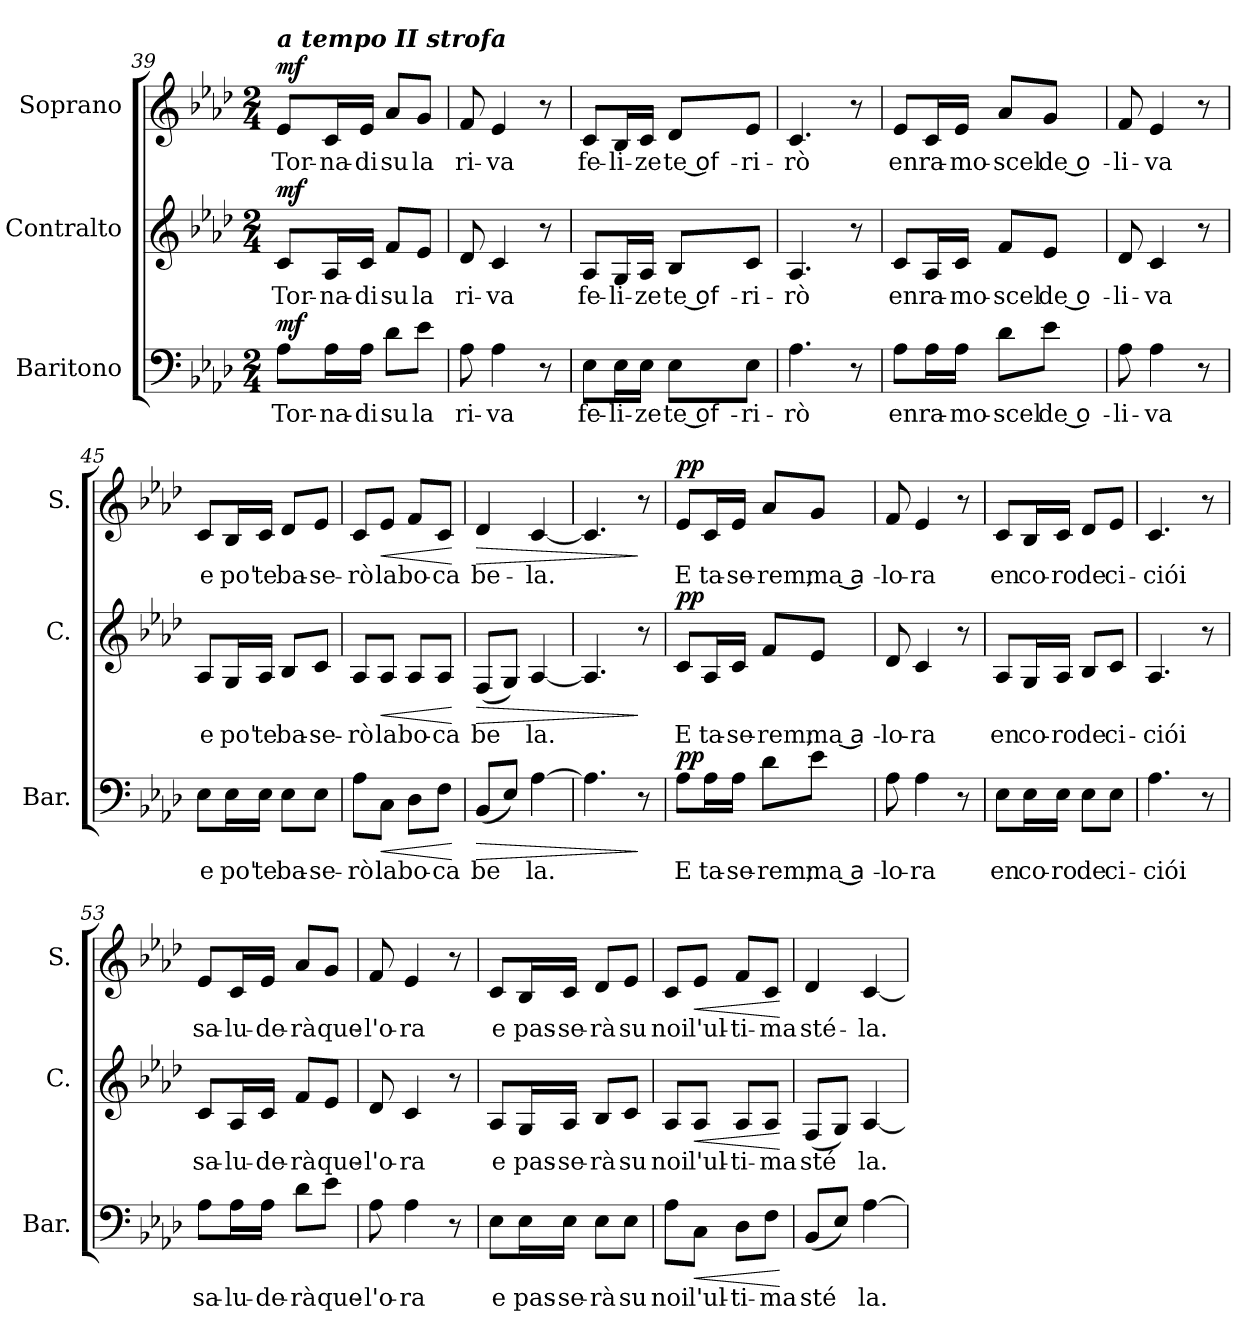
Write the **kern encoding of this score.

**kern	**text	**dynam	**kern	**text	**dynam	**kern	**text	**dynam
*part3	*part3	*part3	*part2	*part2	*part2	*part1	*part1	*part1
*staff3	*staff3	*staff3	*staff2	*staff2	*staff2	*staff1	*staff1	*staff1
*I"Baritono	*	*	*I"Contralto	*	*	*I"Soprano	*	*
*I'Bar.	*	*	*I'C.	*	*	*I'S.	*	*
*clefF4	*	*	*clefG2	*	*	*clefG2	*	*
*k[b-e-a-d-]	*	*	*k[b-e-a-d-]	*	*	*k[b-e-a-d-]	*	*
*M2/4	*	*	*M2/4	*	*	*M2/4	*	*
=39	=39	=39	=39	=39	=39	=39	=39	=39
!	!	!	!	!	!	!LO:TX:a:Bi:t=a tempo II strofa	!	!
!	!LO:LY:b	!LO:DY:a	!	!LO:LY:b	!LO:DY:a	!	!LO:LY:b	!LO:DY:a
8A-\L	Tor-	mf	8c/L	Tor-	mf	8e-/L	Tor-	mf
!	!LO:LY:b	!	!	!LO:LY:b	!	!	!LO:LY:b	!
16A-\L	-na-	.	16A-/L	-na-	.	16c/L	-na-	.
!	!LO:LY:b	!	!	!LO:LY:b	!	!	!LO:LY:b	!
16A-\JJ	-di	.	16c/JJ	-di	.	16e-/JJ	-di	.
!	!LO:LY:b	!	!	!LO:LY:b	!	!	!LO:LY:b	!
8d-\L	su	.	8f/L	su	.	8a-/L	su	.
!	!LO:LY:b	!	!	!LO:LY:b	!	!	!LO:LY:b	!
8e-\J	la	.	8e-/J	la	.	8g/J	la	.
!!LO:PB:g=z
=40	=40	=40	=40	=40	=40	=40	=40	=40
!	!LO:LY:b	!	!	!LO:LY:b	!	!	!LO:LY:b	!
8A-\	ri-	.	8d-/	ri-	.	8f/	ri-	.
!	!LO:LY:b	!	!	!LO:LY:b	!	!	!LO:LY:b	!
4A-\	-va	.	4c/	-va	.	4e-/	-va	.
8r	.	.	8r	.	.	8r	.	.
=41	=41	=41	=41	=41	=41	=41	=41	=41
!	!LO:LY:b	!	!	!LO:LY:b	!	!	!LO:LY:b	!
8E-\L	fe-	.	8A-/L	fe-	.	8c/L	fe-	.
!	!LO:LY:b	!	!	!LO:LY:b	!	!	!LO:LY:b	!
16E-\L	-li-	.	16G/L	-li-	.	16B-/L	-li-	.
!	!LO:LY:b	!	!	!LO:LY:b	!	!	!LO:LY:b	!
16E-\JJ	-ze	.	16A-/JJ	-ze	.	16c/JJ	-ze	.
!	!LO:LY:b	!	!	!LO:LY:b	!	!	!LO:LY:b	!
8E-\L	te ͜of-	.	8B-/L	te ͜of-	.	8d-/L	te ͜of-	.
!	!LO:LY:b	!	!	!LO:LY:b	!	!	!LO:LY:b	!
8E-\J	-ri-	.	8c/J	-ri-	.	8e-/J	-ri-	.
=42	=42	=42	=42	=42	=42	=42	=42	=42
!	!LO:LY:b	!	!	!LO:LY:b	!	!	!LO:LY:b	!
4.A-\	-rò	.	4.A-/	-rò	.	4.c/	-rò	.
8r	.	.	8r	.	.	8r	.	.
=43	=43	=43	=43	=43	=43	=43	=43	=43
!	!LO:LY:b	!	!	!LO:LY:b	!	!	!LO:LY:b	!
8A-\L	en	.	8c/L	en	.	8e-/L	en	.
!	!LO:LY:b	!	!	!LO:LY:b	!	!	!LO:LY:b	!
16A-\L	ra-	.	16A-/L	ra-	.	16c/L	ra-	.
!	!LO:LY:b	!	!	!LO:LY:b	!	!	!LO:LY:b	!
16A-\JJ	-mo-	.	16c/JJ	-mo-	.	16e-/JJ	-mo-	.
!	!LO:LY:b	!	!	!LO:LY:b	!	!	!LO:LY:b	!
8d-\L	-scel	.	8f/L	-scel	.	8a-/L	-scel	.
!	!LO:LY:b	!	!	!LO:LY:b	!	!	!LO:LY:b	!
8e-\J	de ͜o-	.	8e-/J	de ͜o-	.	8g/J	de ͜o-	.
=44	=44	=44	=44	=44	=44	=44	=44	=44
!	!LO:LY:b	!	!	!LO:LY:b	!	!	!LO:LY:b	!
8A-\	-li-	.	8d-/	-li-	.	8f/	-li-	.
!	!LO:LY:b	!	!	!LO:LY:b	!	!	!LO:LY:b	!
4A-\	-va	.	4c/	-va	.	4e-/	-va	.
8r	.	.	8r	.	.	8r	.	.
=45	=45	=45	=45	=45	=45	=45	=45	=45
!	!LO:LY:b	!	!	!LO:LY:b	!	!	!LO:LY:b	!
8E-\L	e	.	8A-/L	e	.	8c/L	e	.
!	!LO:LY:b	!	!	!LO:LY:b	!	!	!LO:LY:b	!
16E-\L	po'	.	16G/L	po'	.	16B-/L	po'	.
!	!LO:LY:b	!	!	!LO:LY:b	!	!	!LO:LY:b	!
16E-\JJ	te	.	16A-/JJ	te	.	16c/JJ	te	.
!	!LO:LY:b	!	!	!LO:LY:b	!	!	!LO:LY:b	!
8E-\L	ba-	.	8B-/L	ba-	.	8d-/L	ba-	.
!	!LO:LY:b	!	!	!LO:LY:b	!	!	!LO:LY:b	!
8E-\J	-se-	.	8c/J	-se-	.	8e-/J	-se-	.
=46	=46	=46	=46	=46	=46	=46	=46	=46
!	!LO:LY:b	!	!	!LO:LY:b	!	!	!LO:LY:b	!
8A-\L	-rò	.	8A-/L	-rò	.	8c/L	-rò	.
!	!LO:LY:b	!LO:HP:b	!	!LO:LY:b	!LO:HP:b	!	!LO:LY:b	!LO:HP:b
8C\J	la	<	8A-/J	la	<	8e-/J	la	<
!	!LO:LY:b	!	!	!LO:LY:b	!	!	!LO:LY:b	!
8D-\L	bo-	.	8A-/L	bo-	.	8f/L	bo-	.
!	!LO:LY:b	!	!	!LO:LY:b	!	!	!LO:LY:b	!
8F\J	-ca	.	8A-/J	-ca	.	8c/J	-ca	.
.	.	[	.	.	[	.	.	[
!!LO:LB:g=z
=47	=47	=47	=47	=47	=47	=47	=47	=47
!	!LO:LY:b	!LO:HP:b	!	!LO:LY:b	!LO:HP:b	!	!LO:LY:b	!LO:HP:b
(<8BB-/L	be	>	(<8F/L	be	>	4d-/	be-	>
8E-/J)	.	.	8G/J)	.	.	.	.	.
!	!LO:LY:b	!	!	!LO:LY:b	!	!	!LO:LY:b	!
[4A-\	la.	.	[4A-/	la.	.	[4c/	-la.	.
=48	=48	=48	=48	=48	=48	=48	=48	=48
4.A-\]	.	.	4.A-/]	.	.	4.c/]	.	.
8r	.	]	8r	.	]	8r	.	]
=49	=49	=49	=49	=49	=49	=49	=49	=49
!	!LO:LY:b	!LO:DY:a	!	!LO:LY:b	!LO:DY:a	!	!LO:LY:b	!LO:DY:a
8A-\L	E	pp	8c/L	E	pp	8e-/L	E	pp
!	!LO:LY:b	!	!	!LO:LY:b	!	!	!LO:LY:b	!
16A-\L	ta-	.	16A-/L	ta-	.	16c/L	ta-	.
!	!LO:LY:b	!	!	!LO:LY:b	!	!	!LO:LY:b	!
16A-\JJ	-se-	.	16c/JJ	-se-	.	16e-/JJ	-se-	.
!	!LO:LY:b	!	!	!LO:LY:b	!	!	!LO:LY:b	!
8d-\L	-rem;	.	8f/L	-rem;	.	8a-/L	-rem;	.
!	!LO:LY:b	!	!	!LO:LY:b	!	!	!LO:LY:b	!
8e-\J	ma ͜a-	.	8e-/J	ma ͜a-	.	8g/J	ma ͜a-	.
=50	=50	=50	=50	=50	=50	=50	=50	=50
!	!LO:LY:b	!	!	!LO:LY:b	!	!	!LO:LY:b	!
8A-\	-lo-	.	8d-/	-lo-	.	8f/	-lo-	.
!	!LO:LY:b	!	!	!LO:LY:b	!	!	!LO:LY:b	!
4A-\	-ra	.	4c/	-ra	.	4e-/	-ra	.
8r	.	.	8r	.	.	8r	.	.
=51	=51	=51	=51	=51	=51	=51	=51	=51
!	!LO:LY:b	!	!	!LO:LY:b	!	!	!LO:LY:b	!
8E-\L	en	.	8A-/L	en	.	8c/L	en	.
!	!LO:LY:b	!	!	!LO:LY:b	!	!	!LO:LY:b	!
16E-\L	co-	.	16G/L	co-	.	16B-/L	co-	.
!	!LO:LY:b	!	!	!LO:LY:b	!	!	!LO:LY:b	!
16E-\JJ	-ro	.	16A-/JJ	-ro	.	16c/JJ	-ro	.
!	!LO:LY:b	!	!	!LO:LY:b	!	!	!LO:LY:b	!
8E-\L	de	.	8B-/L	de	.	8d-/L	de	.
!	!LO:LY:b	!	!	!LO:LY:b	!	!	!LO:LY:b	!
8E-\J	ci-	.	8c/J	ci-	.	8e-/J	ci-	.
=52	=52	=52	=52	=52	=52	=52	=52	=52
!	!LO:LY:b	!	!	!LO:LY:b	!	!	!LO:LY:b	!
4.A-\	-ciói	.	4.A-/	-ciói	.	4.c/	-ciói	.
8r	.	.	8r	.	.	8r	.	.
=53	=53	=53	=53	=53	=53	=53	=53	=53
!	!LO:LY:b	!	!	!LO:LY:b	!	!	!LO:LY:b	!
8A-\L	sa-	.	8c/L	sa-	.	8e-/L	sa-	.
!	!LO:LY:b	!	!	!LO:LY:b	!	!	!LO:LY:b	!
16A-\L	-lu-	.	16A-/L	-lu-	.	16c/L	-lu-	.
!	!LO:LY:b	!	!	!LO:LY:b	!	!	!LO:LY:b	!
16A-\JJ	-de-	.	16c/JJ	-de-	.	16e-/JJ	-de-	.
!	!LO:LY:b	!	!	!LO:LY:b	!	!	!LO:LY:b	!
8d-\L	-rà	.	8f/L	-rà	.	8a-/L	-rà	.
!	!LO:LY:b	!	!	!LO:LY:b	!	!	!LO:LY:b	!
8e-\J	que-	.	8e-/J	que-	.	8g/J	que-	.
!!LO:LB:g=z
=54	=54	=54	=54	=54	=54	=54	=54	=54
!	!LO:LY:b	!	!	!LO:LY:b	!	!	!LO:LY:b	!
8A-\	-l'o-	.	8d-/	-l'o-	.	8f/	-l'o-	.
!	!LO:LY:b	!	!	!LO:LY:b	!	!	!LO:LY:b	!
4A-\	-ra	.	4c/	-ra	.	4e-/	-ra	.
8r	.	.	8r	.	.	8r	.	.
=55	=55	=55	=55	=55	=55	=55	=55	=55
!	!LO:LY:b	!	!	!LO:LY:b	!	!	!LO:LY:b	!
8E-\L	e	.	8A-/L	e	.	8c/L	e	.
!	!LO:LY:b	!	!	!LO:LY:b	!	!	!LO:LY:b	!
16E-\L	pas-	.	16G/L	pas-	.	16B-/L	pas-	.
!	!LO:LY:b	!	!	!LO:LY:b	!	!	!LO:LY:b	!
16E-\JJ	-se-	.	16A-/JJ	-se-	.	16c/JJ	-se-	.
!	!LO:LY:b	!	!	!LO:LY:b	!	!	!LO:LY:b	!
8E-\L	-rà	.	8B-/L	-rà	.	8d-/L	-rà	.
!	!LO:LY:b	!	!	!LO:LY:b	!	!	!LO:LY:b	!
8E-\J	su	.	8c/J	su	.	8e-/J	su	.
=56	=56	=56	=56	=56	=56	=56	=56	=56
!	!LO:LY:b	!	!	!LO:LY:b	!	!	!LO:LY:b	!
8A-\L	noi	.	8A-/L	noi	.	8c/L	noi	.
!	!LO:LY:b	!LO:HP:b	!	!LO:LY:b	!LO:HP:b	!	!LO:LY:b	!LO:HP:b
8C\J	l'ul-	<	8A-/J	l'ul-	<	8e-/J	l'ul-	<
!	!LO:LY:b	!	!	!LO:LY:b	!	!	!LO:LY:b	!
8D-\L	-ti-	.	8A-/L	-ti-	.	8f/L	-ti-	.
!	!LO:LY:b	!	!	!LO:LY:b	!	!	!LO:LY:b	!
8F\J	-ma	.	8A-/J	-ma	.	8c/J	-ma	.
.	.	[	.	.	[	.	.	[
=57	=57	=57	=57	=57	=57	=57	=57	=57
!	!LO:LY:b	!	!	!LO:LY:b	!	!	!LO:LY:b	!
(<8BB-/L	sté	.	(<8F/L	sté	.	4d-/	sté-	.
8E-/J)	.	.	8G/J)	.	.	.	.	.
!	!LO:LY:b	!	!	!LO:LY:b	!	!	!LO:LY:b	!
[4A-\	la.	.	[4A-/	la.	.	[4c/	-la.	.
=	=	=	=	=	=	=	=	=
*-	*-	*-	*-	*-	*-	*-	*-	*-
